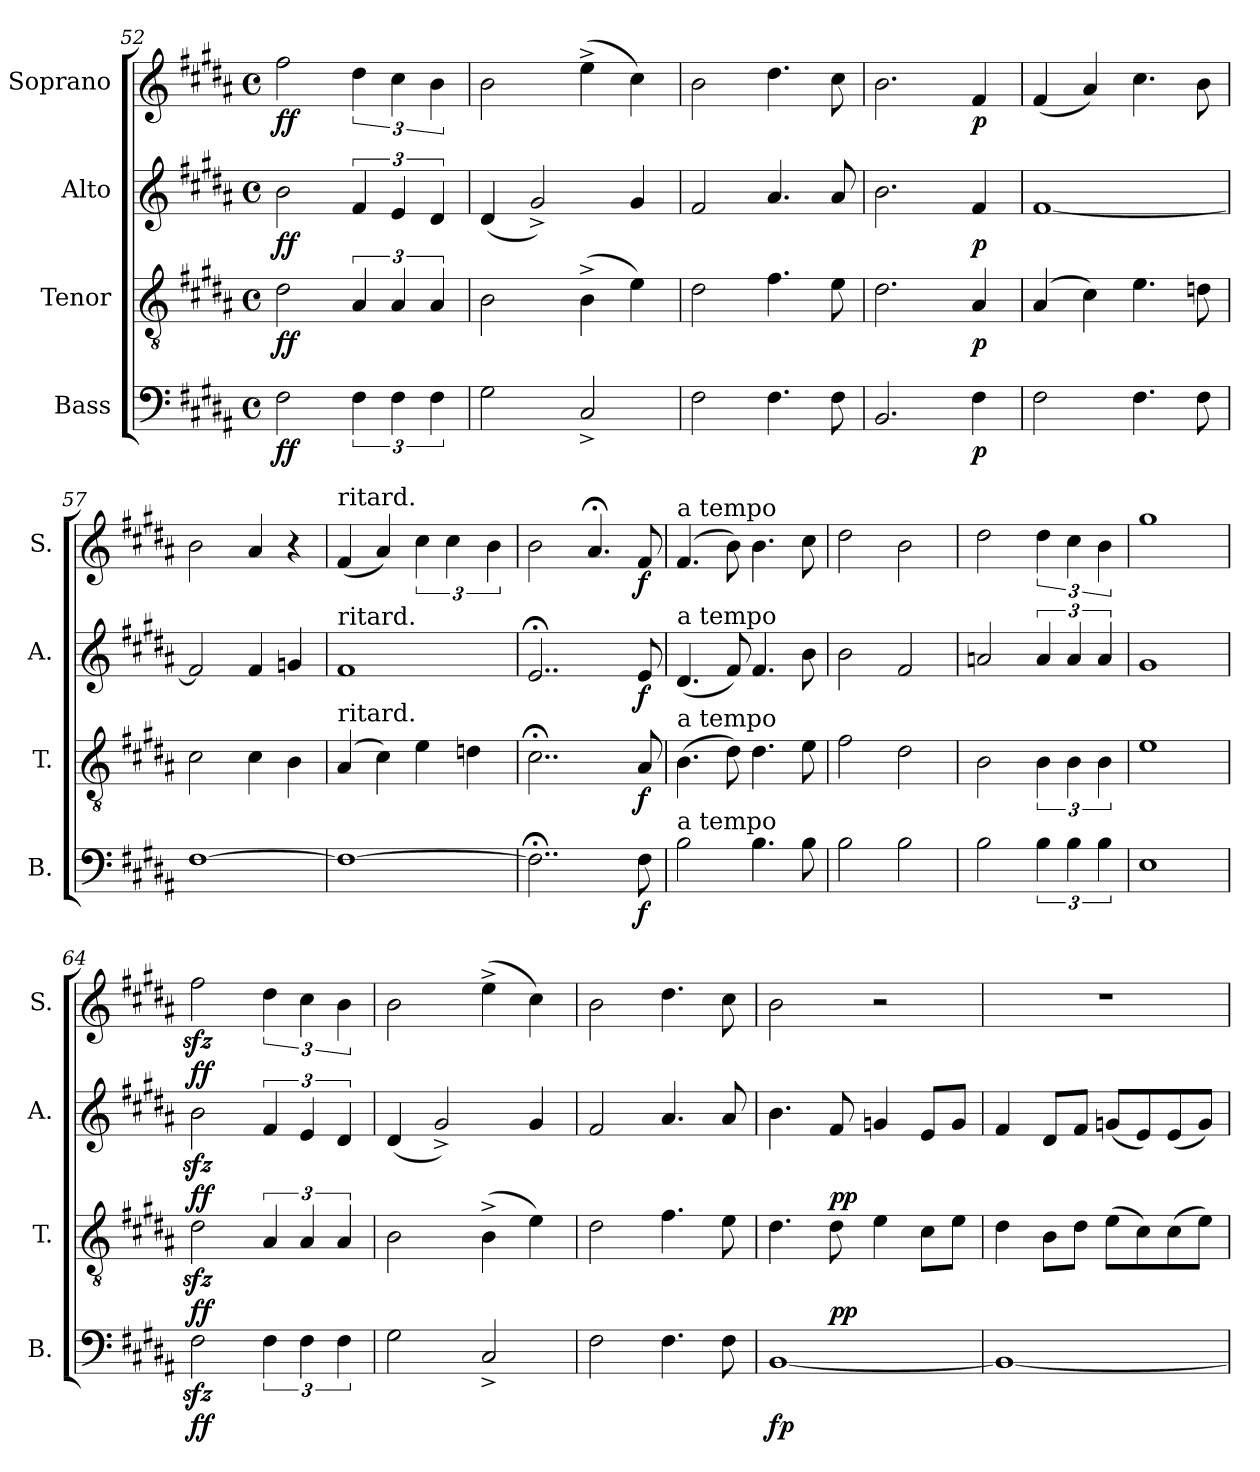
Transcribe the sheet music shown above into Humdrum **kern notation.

**kern	**dynam	**kern	**dynam	**kern	**dynam	**kern	**dynam
*part4	*part4	*part3	*part3	*part2	*part2	*part1	*part1
*staff4	*staff4	*staff3	*staff3	*staff2	*staff2	*staff1	*staff1
*I"Bass	*	*I"Tenor	*	*I"Alto	*	*I"Soprano	*
*I'B.	*	*I'T.	*	*I'A.	*	*I'S.	*
*clefF4	*	*clefGv2	*	*clefG2	*	*clefG2	*
*k[f#c#g#d#a#]	*	*k[f#c#g#d#a#]	*	*k[f#c#g#d#a#]	*	*k[f#c#g#d#a#]	*
*M4/4	*	*M4/4	*	*M4/4	*	*M4/4	*
*met(c)	*	*met(c)	*	*met(c)	*	*met(c)	*
=52	=52	=52	=52	=52	=52	=52	=52
!	!LO:DY:b	!	!LO:DY:b	!	!LO:DY:b	!	!LO:DY:b
2F#\	ff	2d#\	ff	2b\	ff	2ff#\	ff
6F#\	.	6A#/	.	6f#/	.	6dd#\	.
6F#\	.	6A#/	.	6e/	.	6cc#\	.
6F#\	.	6A#/	.	6d#/	.	6b\	.
=53	=53	=53	=53	=53	=53	=53	=53
2G#\	.	2B\	.	(<4d#/	.	2b\	.
.	.	.	.	2g#^/)	.	.	.
2C#^/	.	(>4B^\	.	.	.	(>4ee^\	.
.	.	4e\)	.	4g#/	.	4cc#\)	.
=54	=54	=54	=54	=54	=54	=54	=54
2F#\	.	2d#\	.	2f#/	.	2b\	.
4.F#\	.	4.f#\	.	4.a#/	.	4.dd#\	.
8F#\	.	8e\	.	8a#/	.	8cc#\	.
=55	=55	=55	=55	=55	=55	=55	=55
2.BB/	.	2.d#\	.	2.b\	.	2.b\	.
!	!LO:DY:b	!	!LO:DY:b	!	!LO:DY:b	!	!LO:DY:b
4F#\	p	4A#/	p	4f#/	p	4f#/	p
=56	=56	=56	=56	=56	=56	=56	=56
2F#\	.	(>4A#/	.	[1f#	.	(<4f#/	.
.	.	4c#\)	.	.	.	4a#/)	.
4.F#\	.	4.e\	.	.	.	4.cc#\	.
8F#\	.	8dn\	.	.	.	8b\	.
=57	=57	=57	=57	=57	=57	=57	=57
[1F#	.	2c#\	.	2f#/]	.	2b\	.
.	.	4c#\	.	4f#/	.	4a#/	.
.	.	4B\	.	4gn/	.	4r	.
!!LO:PB:g=z
=58	=58	=58	=58	=58	=58	=58	=58
!	!	!	!	!	!	!LO:TX:a:t=ritard.	!
!	!	!	!	!LO:TX:a:t=ritard.	!	!	!
!	!	!LO:TX:a:t=ritard.	!	!	!	!	!
1F#_	.	(>4A#/	.	1f#	.	(<4f#/	.
.	.	4c#\)	.	.	.	4a#/)	.
.	.	4e\	.	.	.	6cc#\	.
.	.	.	.	.	.	6cc#\	.
.	.	4dn\	.	.	.	.	.
.	.	.	.	.	.	6b\	.
=59	=59	=59	=59	=59	=59	=59	=59
2..F#;<\]	.	2..c#;<\	.	2..e;</	.	2b\	.
.	.	.	.	.	.	4.a#;</	.
!	!LO:DY:b	!	!LO:DY:b	!	!LO:DY:b	!	!LO:DY:b
8F#\	f	8A#/	f	8e/	f	8f#/	f
=60	=60	=60	=60	=60	=60	=60	=60
!	!	!	!	!	!	!LO:TX:a:t=a tempo	!
!	!	!	!	!LO:TX:a:t=a tempo	!	!	!
!	!	!LO:TX:a:t=a tempo	!	!	!	!	!
!LO:TX:a:t=a tempo	!	!	!	!	!	!	!
2B\	.	(>4.B\	.	(<4.d#/	.	(>4.f#/	.
.	.	8d#\)	.	8f#/)	.	8b\)	.
4.B\	.	4.d#\	.	4.f#/	.	4.b\	.
8B\	.	8e\	.	8b\	.	8cc#\	.
=61	=61	=61	=61	=61	=61	=61	=61
2B\	.	2f#\	.	2b\	.	2dd#\	.
2B\	.	2d#\	.	2f#/	.	2b\	.
=62	=62	=62	=62	=62	=62	=62	=62
2B\	.	2B\	.	2an/	.	2dd#\	.
6B\	.	6B\	.	6a/	.	6dd#\	.
6B\	.	6B\	.	6a/	.	6cc#\	.
6B\	.	6B\	.	6a/	.	6b\	.
=63	=63	=63	=63	=63	=63	=63	=63
1E	.	1e	.	1g#	.	1gg#	.
=64	=64	=64	=64	=64	=64	=64	=64
!	!LO:DY:b	!	!LO:DY:b	!	!LO:DY:b	!	!LO:DY:b
2F#zz<\	ff	2d#zz<\	ff	2bzz<\	ff	2ff#zz<\	ff
6F#\	.	6A#/	.	6f#/	.	6dd#\	.
6F#\	.	6A#/	.	6e/	.	6cc#\	.
6F#\	.	6A#/	.	6d#/	.	6b\	.
=65	=65	=65	=65	=65	=65	=65	=65
2G#\	.	2B\	.	(<4d#/	.	2b\	.
.	.	.	.	2g#^/)	.	.	.
2C#^/	.	(>4B^\	.	.	.	(>4ee^\	.
.	.	4e\)	.	4g#/	.	4cc#\)	.
=66	=66	=66	=66	=66	=66	=66	=66
2F#\	.	2d#\	.	2f#/	.	2b\	.
4.F#\	.	4.f#\	.	4.a#/	.	4.dd#\	.
8F#\	.	8e\	.	8a#/	.	8cc#\	.
!!LO:LB:g=z
=67	=67	=67	=67	=67	=67	=67	=67
!	!LO:DY:b	!	!	!	!	!	!
[1BB	fp	4.d#\	.	4.b\	.	2b\	.
!	!	!	!LO:DY:b	!	!LO:DY:b	!	!
.	.	8d#\	pp	8f#/	pp	.	.
.	.	4e\	.	4gn/	.	2r	.
.	.	8c#\L	.	8e/L	.	.	.
.	.	8e\J	.	8g/J	.	.	.
=68	=68	=68	=68	=68	=68	=68	=68
1BB_	.	4d#\	.	4f#/	.	1r	.
.	.	8B\L	.	8d#/L	.	.	.
.	.	8d#\J	.	8f#/J	.	.	.
.	.	(>8e\L	.	(<8gn/L	.	.	.
.	.	8c#\)	.	8e/)	.	.	.
.	.	(>8c#\	.	(<8e/	.	.	.
.	.	8e\J)	.	8g/J)	.	.	.
=	=	=	=	=	=	=	=
*-	*-	*-	*-	*-	*-	*-	*-
